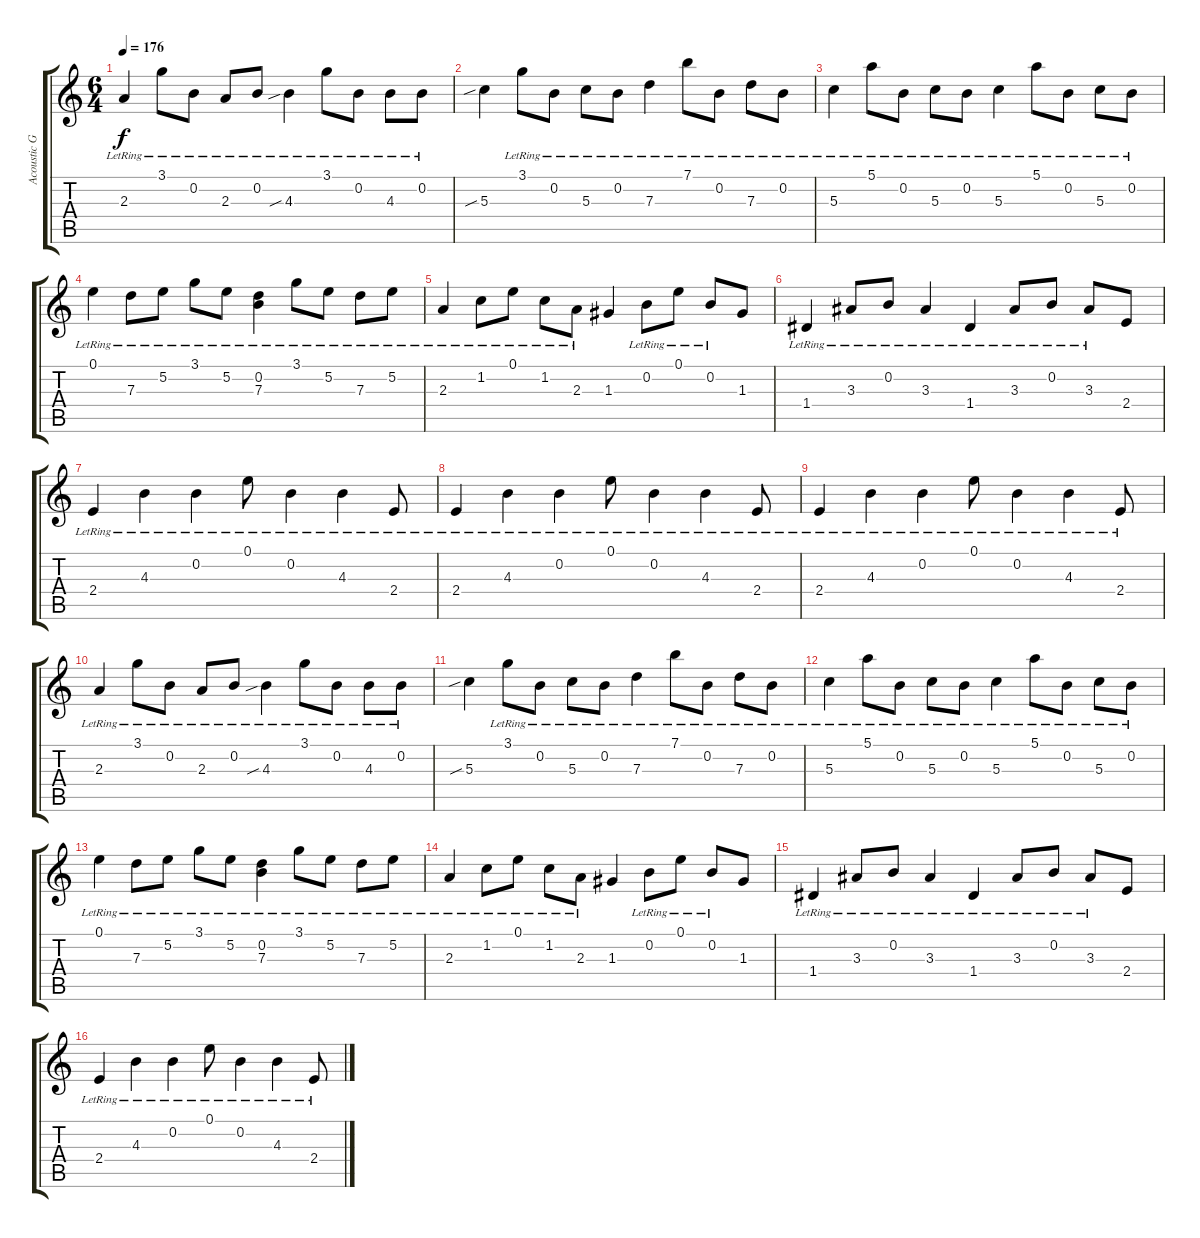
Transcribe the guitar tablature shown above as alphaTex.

\track ("Acoustic Guitar" "Acoustic G") {instrument electricguitarjazz}
\staff {score tabs}
\tuning (E4 B3 G3 D3 A2 D2) {hide}
\ts (6 4)
\tempo 176
\clef g2
\ks c
2.3{lr}.4{dy f} 3.1{lr}.8 0.2{lr}.8 2.3{lr}.8 0.2{lr}.8 4.3{sib lr}.4 3.1{lr}.8 0.2{lr}.8 4.3{lr}.8 0.2{lr}.8 |
5.3{sib}.4 3.1{lr}.8 0.2{lr}.8 5.3{lr}.8 0.2{lr}.8 7.3{lr}.4 7.1{lr}.8 0.2{lr}.8 7.3{lr}.8 0.2{lr}.8 |
5.3{lr}.4 5.1{lr}.8 0.2{lr}.8 5.3{lr}.8 0.2{lr}.8 5.3{lr}.4 5.1{lr}.8 0.2{lr}.8 5.3{lr}.8 0.2{lr}.8 |
0.1{lr}.4 7.3{lr}.8 5.2{lr}.8 3.1{lr}.8 5.2{lr}.8 (0.2{lr} 7.3{lr}).4 3.1{lr}.8 5.2{lr}.8 7.3{lr}.8 5.2{lr}.8 |
2.3{lr}.4 1.2{lr}.8 0.1{lr}.8 1.2{lr}.8 2.3{lr}.8 1.3.4 0.2{lr}.8 0.1{lr}.8 0.2{lr}.8 1.3.8 |
1.4{lr}.4 3.3{lr}.8 0.2{lr}.8 3.3{lr}.4 1.4{lr}.4 3.3{lr}.8 0.2{lr}.8 3.3{lr}.8 2.4.8 |
2.4{lr}.4 4.3{lr}.4 0.2{lr}.4 0.1{lr}.8 0.2{lr}.4 4.3{lr}.4 2.4{lr}.8 |
2.4{lr}.4 4.3{lr}.4 0.2{lr}.4 0.1{lr}.8 0.2{lr}.4 4.3{lr}.4 2.4{lr}.8 |
2.4{lr}.4 4.3{lr}.4 0.2{lr}.4 0.1{lr}.8 0.2{lr}.4 4.3{lr}.4 2.4{lr}.8 |
2.3{lr}.4 3.1{lr}.8 0.2{lr}.8 2.3{lr}.8 0.2{lr}.8 4.3{sib lr}.4 3.1{lr}.8 0.2{lr}.8 4.3{lr}.8 0.2{lr}.8 |
5.3{sib}.4 3.1{lr}.8 0.2{lr}.8 5.3{lr}.8 0.2{lr}.8 7.3{lr}.4 7.1{lr}.8 0.2{lr}.8 7.3{lr}.8 0.2{lr}.8 |
5.3{lr}.4 5.1{lr}.8 0.2{lr}.8 5.3{lr}.8 0.2{lr}.8 5.3{lr}.4 5.1{lr}.8 0.2{lr}.8 5.3{lr}.8 0.2{lr}.8 |
0.1{lr}.4 7.3{lr}.8 5.2{lr}.8 3.1{lr}.8 5.2{lr}.8 (0.2{lr} 7.3{lr}).4 3.1{lr}.8 5.2{lr}.8 7.3{lr}.8 5.2{lr}.8 |
2.3{lr}.4 1.2{lr}.8 0.1{lr}.8 1.2{lr}.8 2.3{lr}.8 1.3.4 0.2{lr}.8 0.1{lr}.8 0.2{lr}.8 1.3.8 |
1.4{lr}.4 3.3{lr}.8 0.2{lr}.8 3.3{lr}.4 1.4{lr}.4 3.3{lr}.8 0.2{lr}.8 3.3{lr}.8 2.4.8 |
2.4{lr}.4 4.3{lr}.4 0.2{lr}.4 0.1{lr}.8 0.2{lr}.4 4.3{lr}.4 2.4{lr}.8
